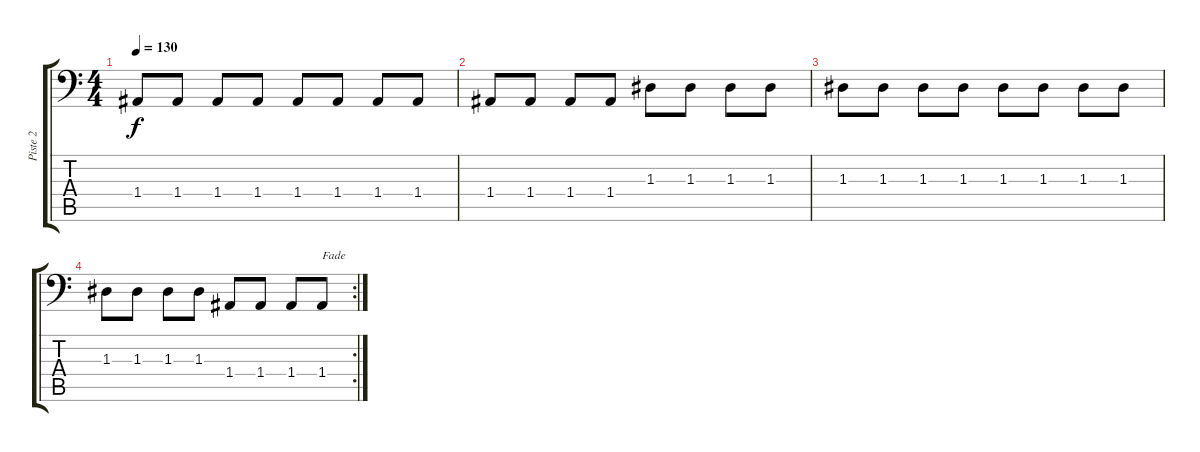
\track ("Piste 2" "Piste 2") {instrument electricbasspick}
\staff {score tabs}
\tuning (C3 G2 D2 A1 E1 B0) {hide}
\ts (4 4)
\tempo 130
\clef f4
\ks c
1.4.8{dy f} 1.4.8 1.4.8 1.4.8 1.4.8 1.4.8 1.4.8 1.4.8 |
1.4.8 1.4.8 1.4.8 1.4.8 1.3.8 1.3.8 1.3.8 1.3.8 |
1.3.8 1.3.8 1.3.8 1.3.8 1.3.8 1.3.8 1.3.8 1.3.8 |
\rc 2
1.3.8 1.3.8 1.3.8 1.3.8 1.4.8 1.4.8 1.4.8 1.4.8{txt "Fade"}
